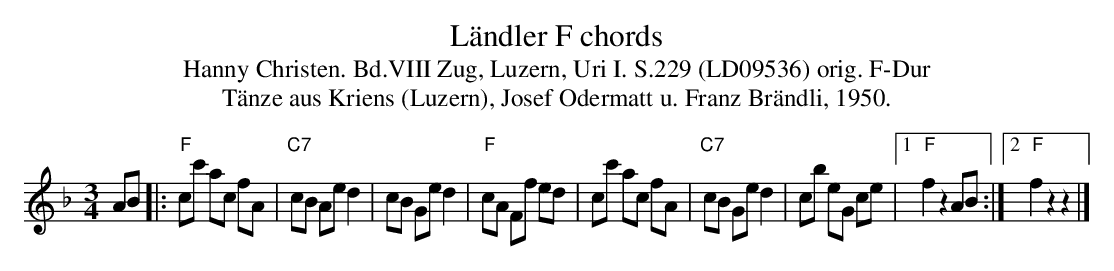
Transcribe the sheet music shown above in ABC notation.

X:1
T: Ländler F chords
T:Hanny Christen. Bd.VIII Zug, Luzern, Uri I. S.229 (LD09536) orig. F-Dur
T: T\"anze aus Kriens (Luzern), Josef Odermatt u. Franz Brändli, 1950.
M:3/4
L:1/8
K:F %%MIDI gchordon
AB |: "F"cc' ac fA | "C7"cB Ae d2 | cB Ge d2 | "F"cA Ff ed |\
      cc' ac fA | "C7"cB Ge d2 | cb eG ce |1 "F"f2z2AB :|2 "F"f2z2z2 |]
